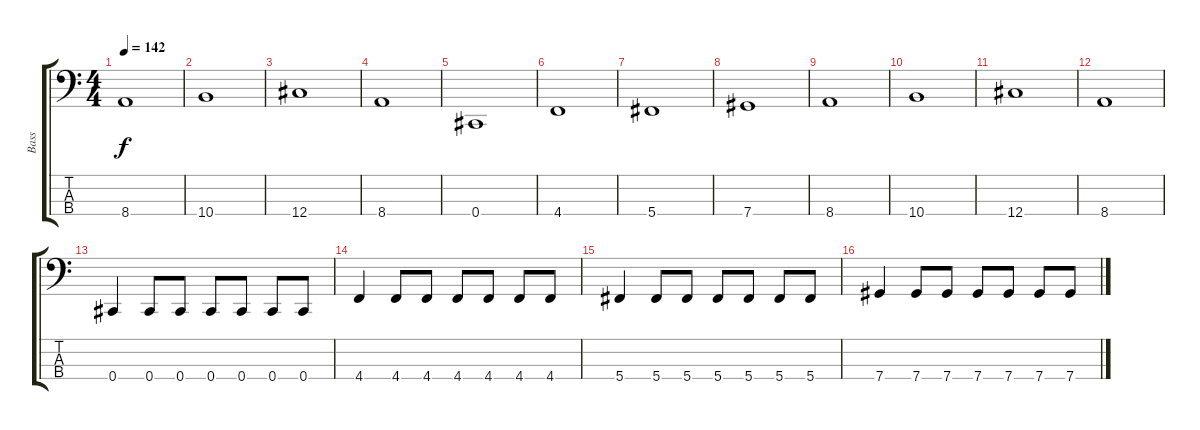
\track ("Bass" "Bass") {instrument electricbasspick}
\staff {score tabs}
\tuning (Gb2 Db2 Ab1 Db1) {hide}
\ts (4 4)
\tempo 142
\clef f4
\ks c
8.4.1{dy f} |
10.4.1 |
12.4.1 |
8.4.1 |
0.4.1 |
4.4.1 |
5.4.1 |
7.4.1 |
8.4.1 |
10.4.1 |
12.4.1 |
8.4.1 |
0.4.4 0.4.8 0.4.8 0.4.8 0.4.8 0.4.8 0.4.8 |
4.4.4 4.4.8 4.4.8 4.4.8 4.4.8 4.4.8 4.4.8 |
5.4.4 5.4.8 5.4.8 5.4.8 5.4.8 5.4.8 5.4.8 |
7.4.4 7.4.8 7.4.8 7.4.8 7.4.8 7.4.8 7.4.8
